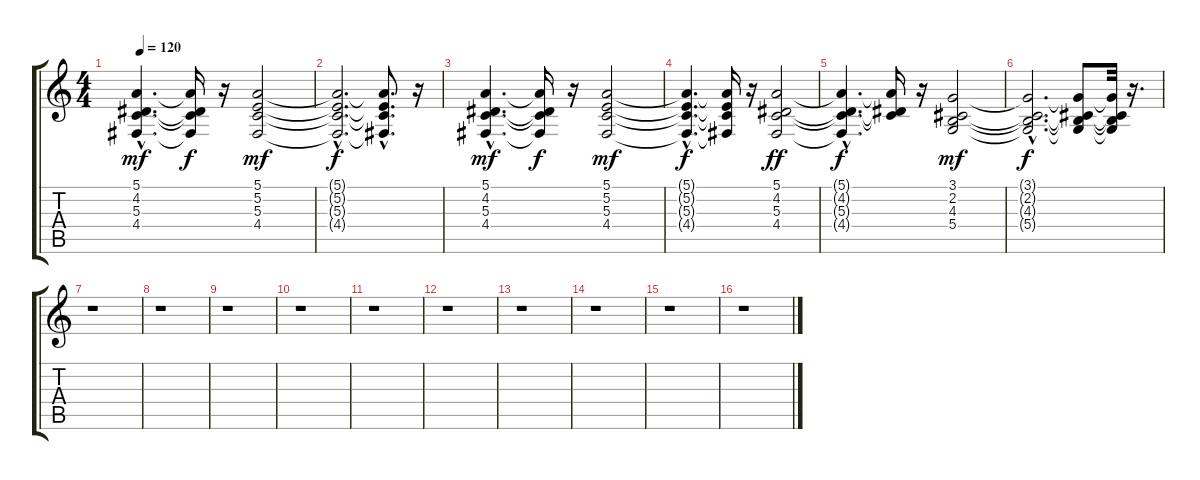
\track "" {instrument electricpiano2}
\staff {score tabs}
\tuning (E4 B3 G3 D3 A2 E2) {hide}
\ts (4 4)
\tempo 120
\clef g2
\ks c
(5.1{hac} 4.2{hac} 5.3{hac} 4.4{hac}).4{d dy mf} (5.1{t} 4.2{t} 5.3{t} 4.4{t}).16{dy f} r.16 (5.1 5.2 5.3 4.4).2{dy mf} |
(5.1{hac t} 5.2{hac t} 5.3{hac t} 4.4{hac t}).2{d dy f} (5.1{t} 5.2{t} 5.3{hac t} 4.4{t}).8{d} r.16 |
(5.1{hac} 4.2{hac} 5.3{hac} 4.4{hac}).4{d dy mf} (5.1{t} 4.2{t} 5.3{t} 4.4{t}).16{dy f} r.16 (5.1 5.2 5.3 4.4).2{dy mf} |
(5.1{hac t} 5.2{hac t} 5.3{hac t} 4.4{hac t}).4{d dy f} (5.1{t} 5.2{t} 5.3{t} 4.4{t}).16 r.16 (5.1 4.2 5.3 4.4).2{dy ff} |
(5.1{hac t} 4.2{hac t} 5.3{hac t} 4.4{hac t}).4{d dy f} (5.1{t} 4.2{t} 5.3{t}).16 r.16 (3.1 2.2 4.3 5.4).2{dy mf} |
(3.1{hac t} 2.2{hac t} 4.3{hac t} 5.4{hac t}).2{d dy f} (3.1{t} 2.2{t} 4.3{t} 5.4{t}).8 (3.1{t} 2.2{t} 4.3{t} 5.4{t}).32 r.16{d} |
r.1 |
r.1 |
r.1 |
r.1 |
r.1 |
r.1 |
r.1 |
r.1 |
r.1 |
r.1
